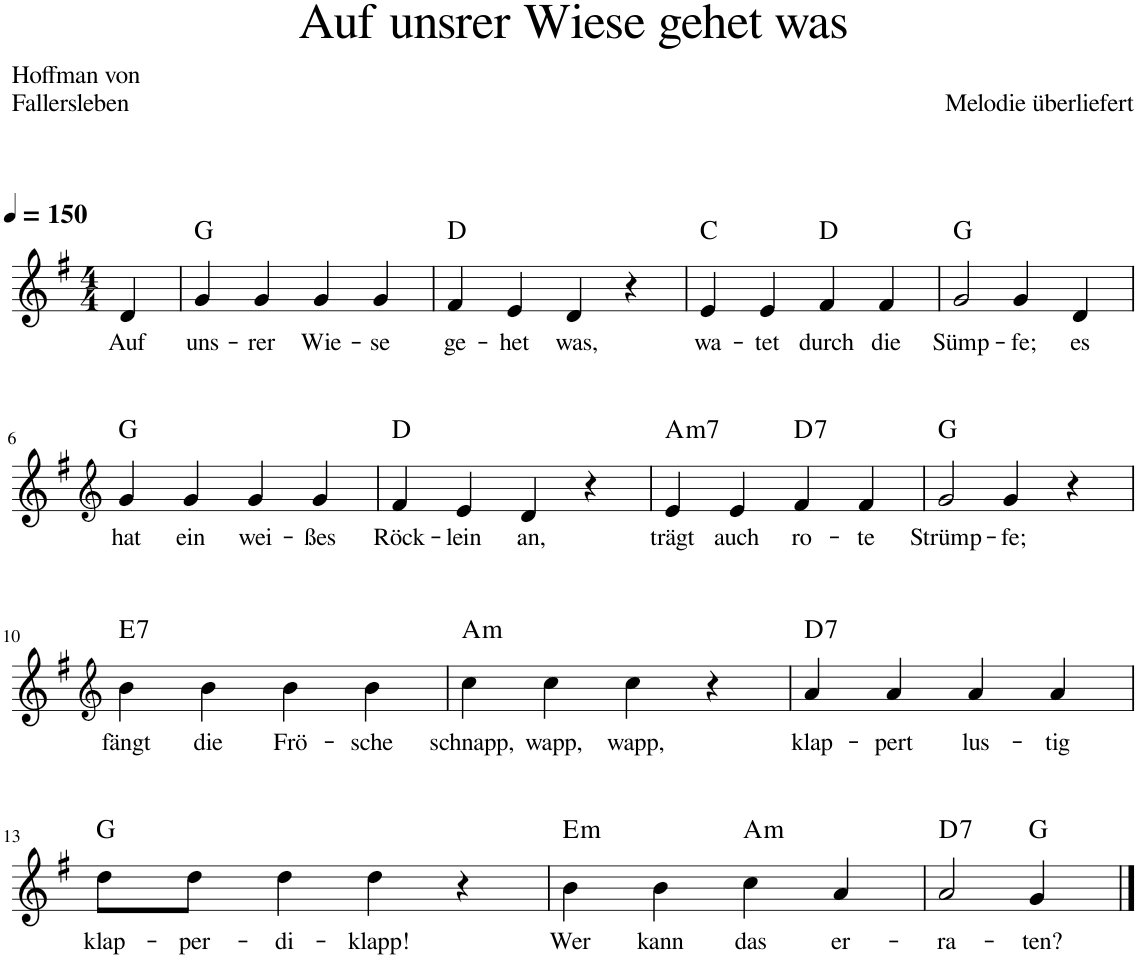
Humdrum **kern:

**kern	**text	**harte
*part1	*part1	*part1
*staff1	*staff1	*
*I"unbenannt1	*	*
*clefG2	*	*
*k[f#]	*	*
*M4/4	*	*
=1	=1	=1
!	!LO:LY:b	!
4d/	Auf	.
=2	=2	=2
*MM150	*	*
!	!LO:LY:b	!
4g/	uns-	G:maj
!	!LO:LY:b	!
4g/	rer	.
!	!LO:LY:b	!
4g/	Wie-	.
!	!LO:LY:b	!
4g/	se	.
=3	=3	=3
!	!LO:LY:b	!
4f#/	ge-	D:maj
!	!LO:LY:b	!
4e/	het	.
!	!LO:LY:b	!
4d/	was,	.
4r	.	.
=4	=4	=4
!	!LO:LY:b	!
4e/	wa-	C:maj
!	!LO:LY:b	!
4e/	tet	.
!	!LO:LY:b	!
4f#/	durch	D:maj
!	!LO:LY:b	!
4f#/	die	.
=5	=5	=5
!	!LO:LY:b	!
2g/	Sümp-	G:maj
!	!LO:LY:b	!
4g/	fe;	.
!	!LO:LY:b	!
4d/	es	.
!!LO:LB:g=z
=6	=6	=6
*clefG2	*	*
!	!LO:LY:b	!
4g/	hat	G:maj
!	!LO:LY:b	!
4g/	ein	.
!	!LO:LY:b	!
4g/	wei-	.
!	!LO:LY:b	!
4g/	ßes	.
=7	=7	=7
!	!LO:LY:b	!
4f#/	Röck-	D:maj
!	!LO:LY:b	!
4e/	lein	.
!	!LO:LY:b	!
4d/	an,	.
4r	.	.
=8	=8	=8
!	!LO:LY:b	!LO:H:kt=m7
4e/	trägt	A:min7
!	!LO:LY:b	!
4e/	auch	.
!	!LO:LY:b	!LO:H:kt=7
4f#/	ro-	D:7
!	!LO:LY:b	!
4f#/	te	.
=9	=9	=9
!	!LO:LY:b	!
2g/	Strümp-	G:maj
!	!LO:LY:b	!
4g/	fe;	.
4r	.	.
!!LO:LB:g=z
=10	=10	=10
*clefG2	*	*
!	!LO:LY:b	!LO:H:kt=7
4b\	fängt	E:7
!	!LO:LY:b	!
4b\	die	.
!	!LO:LY:b	!
4b\	Frö-	.
!	!LO:LY:b	!
4b\	sche	.
=11	=11	=11
!	!LO:LY:b	!LO:H:kt=m
4cc\	schnapp,	A:min
!	!LO:LY:b	!
4cc\	wapp,	.
!	!LO:LY:b	!
4cc\	wapp,	.
4r	.	.
=12	=12	=12
!	!LO:LY:b	!LO:H:kt=7
4a/	klap-	D:7
!	!LO:LY:b	!
4a/	pert	.
!	!LO:LY:b	!
4a/	lus-	.
!	!LO:LY:b	!
4a/	tig	.
!!LO:LB:g=z
=13	=13	=13
!	!LO:LY:b	!
8dd\L	klap-	G:maj
!	!LO:LY:b	!
8dd\J	per-	.
!	!LO:LY:b	!
4dd\	di-	.
!	!LO:LY:b	!
4dd\	klapp!	.
4r	.	.
=14	=14	=14
!	!LO:LY:b	!LO:H:kt=m
4b\	Wer	E:min
!	!LO:LY:b	!
4b\	kann	.
!	!LO:LY:b	!LO:H:kt=m
4cc\	das	A:min
!	!LO:LY:b	!
4a/	er-	.
=15	=15	=15
!	!LO:LY:b	!LO:H:kt=7
2a/	ra-	D:7
!	!LO:LY:b	!
4g/	ten?	G:maj
==	==	==
*-	*-	*-
